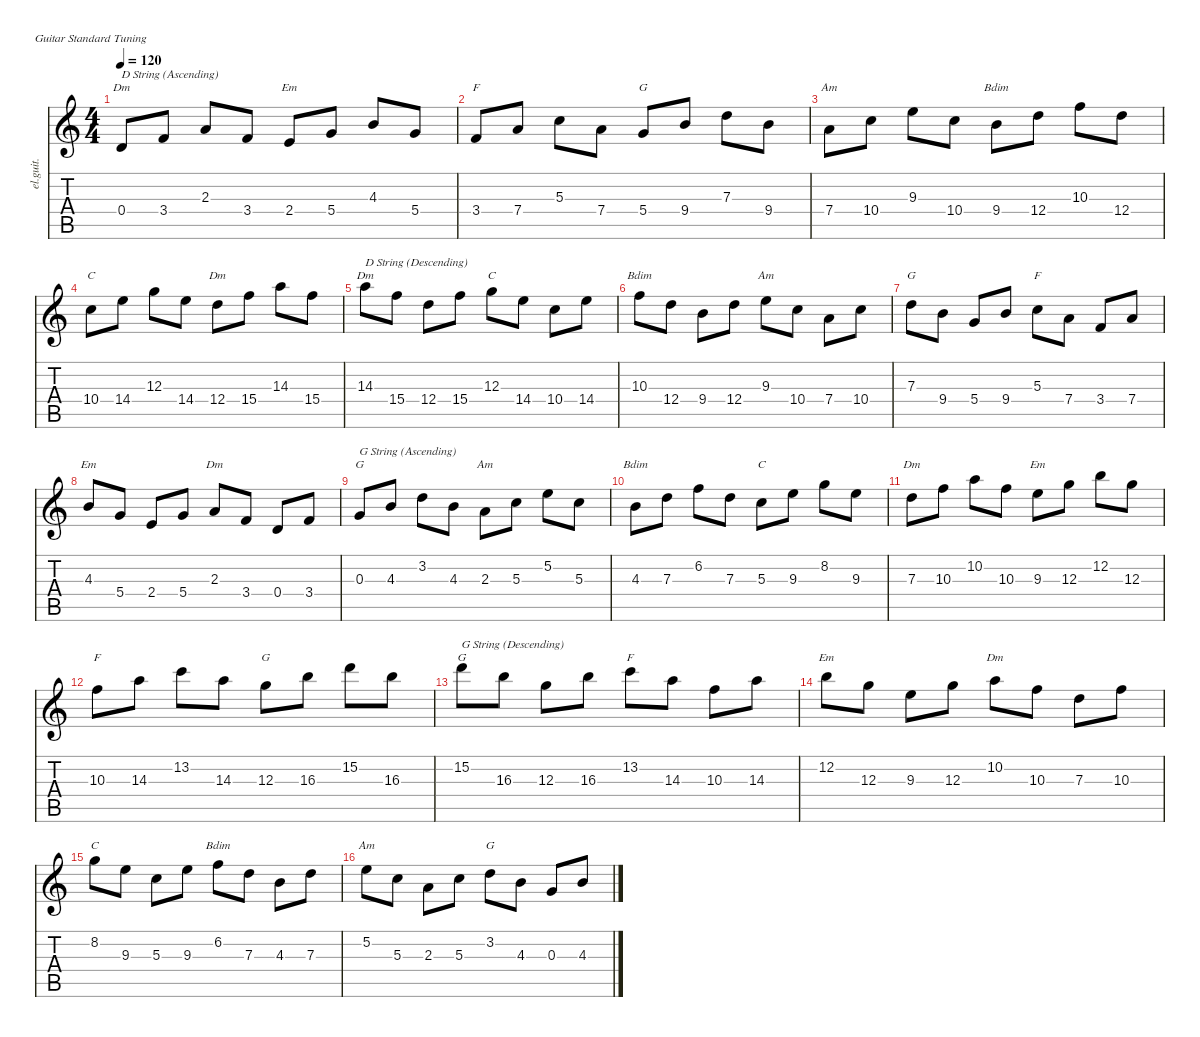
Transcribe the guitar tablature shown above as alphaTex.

\defaultSystemsLayout 4
\hideDynamics
\bracketExtendMode nobrackets
\otherSystemsTrackNameOrientation horizontal
\track ("Clean Guitar" "el.guit.") {instrument electricguitarclean}
\staff {score tabs}
\tuning (E4 B3 G3 D3 A2 E2)
\chord ("Dm" x x x 0 x x) {showdiagram false showfingering false}
\chord ("Em" x x x 2 x x) {showdiagram false showfingering false}
\chord ("F" x x x 3 x x) {showdiagram false showfingering false}
\chord ("G" x x x 5 x x) {showdiagram false showfingering false}
\chord ("Am" x x x 7 x x) {firstfret 7 showdiagram false showfingering false}
\chord ("Bdim" x x x 9 x x) {firstfret 9 showdiagram false showfingering false}
\chord ("C" x x x 10 x x) {firstfret 10 showdiagram false showfingering false}
\chord ("Dm" x x x 12 x x) {firstfret 12 showdiagram false showfingering false}
\chord ("Dm" x x 14 x x x) {firstfret 14 showdiagram false showfingering false}
\chord ("C" x x 12 x x x) {firstfret 12 showdiagram false showfingering false}
\chord ("Bdim" x x 10 x x x) {firstfret 10 showdiagram false showfingering false}
\chord ("Am" x x 9 x x x) {firstfret 9 showdiagram false showfingering false}
\chord ("G" x x 7 x x x) {firstfret 7 showdiagram false showfingering false}
\chord ("F" x x 5 x x x) {showdiagram false showfingering false}
\chord ("Em" x x 4 x x x) {showdiagram false showfingering false}
\chord ("Dm" x x 2 x x x) {showdiagram false showfingering false}
\chord ("G" x x 0 x x x) {showdiagram false showfingering false}
\chord ("Am" x x 2 x x x) {showdiagram false showfingering false}
\chord ("Bdim" x x 4 x x x) {showdiagram false showfingering false}
\chord ("C" x x 5 x x x) {showdiagram false showfingering false}
\chord ("Dm" x x 7 x x x) {firstfret 7 showdiagram false showfingering false}
\chord ("Em" x x 9 x x x) {firstfret 9 showdiagram false showfingering false}
\chord ("F" x x 10 x x x) {firstfret 10 showdiagram false showfingering false}
\chord ("G" x x 12 x x x) {firstfret 12 showdiagram false showfingering false}
\chord ("G" x 15 x x x x) {firstfret 15 showdiagram false showfingering false}
\chord ("F" x 13 x x x x) {firstfret 13 showdiagram false showfingering false}
\chord ("Em" x 12 x x x x) {firstfret 12 showdiagram false showfingering false}
\chord ("Dm" x 10 x x x x) {firstfret 10 showdiagram false showfingering false}
\chord ("C" x 8 x x x x) {firstfret 8 showdiagram false showfingering false}
\chord ("Bdim" x 6 x x x x) {firstfret 6 showdiagram false showfingering false}
\chord ("Am" x 5 x x x x) {showdiagram false showfingering false}
\chord ("G" x 3 x x x x) {showdiagram false showfingering false}
\ts (4 4)
\tempo 120
\clef g2
\ks c
0.4.8{ch "Dm" txt "D String (Ascending)" dy mf beam Up} 3.4.8{beam Up} 2.3.8{beam Up} 3.4.8{beam Up} 2.4.8{ch "Em" beam Up} 5.4.8{beam Up} 4.3.8{beam Up} 5.4.8{beam Up} |
3.4.8{ch "F" beam Up} 7.4.8{beam Up} 5.3.8{beam Down} 7.4.8{beam Down} 5.4.8{ch "G" beam Up} 9.4.8{beam Up} 7.3.8{beam Down} 9.4.8{beam Down} |
7.4.8{ch "Am" beam Down} 10.4.8{beam Down} 9.3.8{beam Down} 10.4.8{beam Down} 9.4.8{ch "Bdim" beam Down} 12.4.8{beam Down} 10.3.8{beam Down} 12.4.8{beam Down} |
10.4.8{ch "C" beam Down} 14.4.8{beam Down} 12.3.8{beam Down} 14.4.8{beam Down} 12.4.8{ch "Dm" beam Down} 15.4.8{beam Down} 14.3.8{beam Down} 15.4.8{beam Down} |
14.3.8{ch "Dm" txt "D String (Descending)" beam Down} 15.4.8{beam Down} 12.4.8{beam Down} 15.4.8{beam Down} 12.3.8{ch "C" beam Down} 14.4.8{beam Down} 10.4.8{beam Down} 14.4.8{beam Down} |
10.3.8{ch "Bdim" beam Down} 12.4.8{beam Down} 9.4.8{beam Down} 12.4.8{beam Down} 9.3.8{ch "Am" beam Down} 10.4.8{beam Down} 7.4.8{beam Down} 10.4.8{beam Down} |
7.3.8{ch "G" beam Down} 9.4.8{beam Down} 5.4.8{beam Up} 9.4.8{beam Up} 5.3.8{ch "F" beam Down} 7.4.8{beam Down} 3.4.8{beam Up} 7.4.8{beam Up} |
4.3.8{ch "Em" beam Up} 5.4.8{beam Up} 2.4.8{beam Up} 5.4.8{beam Up} 2.3.8{ch "Dm" beam Up} 3.4.8{beam Up} 0.4.8{beam Up} 3.4.8{beam Up} |
0.3.8{ch "G" txt "G String (Ascending)" beam Up} 4.3.8{beam Up} 3.2.8{beam Down} 4.3.8{beam Down} 2.3.8{ch "Am" beam Down} 5.3.8{beam Down} 5.2.8{beam Down} 5.3.8{beam Down} |
4.3.8{ch "Bdim" beam Down} 7.3.8{beam Down} 6.2.8{beam Down} 7.3.8{beam Down} 5.3.8{ch "C" beam Down} 9.3.8{beam Down} 8.2.8{beam Down} 9.3.8{beam Down} |
7.3.8{ch "Dm" beam Down} 10.3.8{beam Down} 10.2.8{beam Down} 10.3.8{beam Down} 9.3.8{ch "Em" beam Down} 12.3.8{beam Down} 12.2.8{beam Down} 12.3.8{beam Down} |
10.3.8{ch "F" beam Down} 14.3.8{beam Down} 13.2.8{beam Down} 14.3.8{beam Down} 12.3.8{ch "G" beam Down} 16.3.8{beam Down} 15.2.8{beam Down} 16.3.8{beam Down} |
15.2.8{ch "G" txt "G String (Descending)" beam Down} 16.3.8{beam Down} 12.3.8{beam Down} 16.3.8{beam Down} 13.2.8{ch "F" beam Down} 14.3.8{beam Down} 10.3.8{beam Down} 14.3.8{beam Down} |
12.2.8{ch "Em" beam Down} 12.3.8{beam Down} 9.3.8{beam Down} 12.3.8{beam Down} 10.2.8{ch "Dm" beam Down} 10.3.8{beam Down} 7.3.8{beam Down} 10.3.8{beam Down} |
8.2.8{ch "C" beam Down} 9.3.8{beam Down} 5.3.8{beam Down} 9.3.8{beam Down} 6.2.8{ch "Bdim" beam Down} 7.3.8{beam Down} 4.3.8{beam Down} 7.3.8{beam Down} |
5.2.8{ch "Am" beam Down} 5.3.8{beam Down} 2.3.8{beam Down} 5.3.8{beam Down} 3.2.8{ch "G" beam Down} 4.3.8{beam Down} 0.3.8{beam Up} 4.3.8{beam Up}
